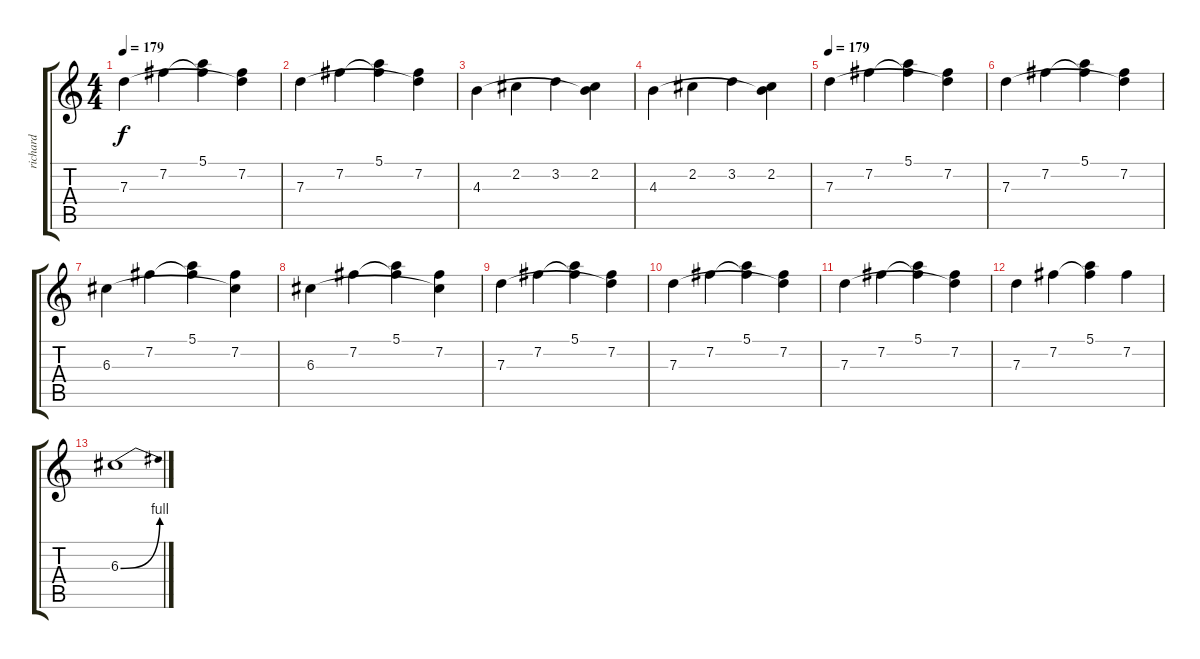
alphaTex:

\track ("richard" "richard") {instrument electricguitarclean}
\staff {score tabs}
\tuning (E4 B3 G3 D3 A2 E2) {hide}
\ts (4 4)
\tempo 179
\clef g2
\ks c
7.3.4{dy f} 7.2.4 (5.1 7.2{t}).4 (7.2 7.3{t}).4 |
7.3.4 7.2.4 (5.1 7.2{t}).4 (7.2 7.3{t}).4 |
4.3.4 2.2.4 3.2.4 (2.2 4.3{t}).4 |
4.3.4 2.2.4 3.2.4 (2.2 4.3{t}).4 |
\tempo 179
7.3.4 7.2.4 (5.1 7.2{t}).4 (7.2 7.3{t}).4 |
7.3.4 7.2.4 (5.1 7.2{t}).4 (7.2 7.3{t}).4 |
6.3.4 7.2.4 (5.1 7.2{t}).4 (7.2 6.3{t}).4 |
6.3.4 7.2.4 (5.1 7.2{t}).4 (7.2 6.3{t}).4 |
7.3.4 7.2.4 (5.1 7.2{t}).4 (7.2 7.3{t}).4 |
7.3.4 7.2.4 (5.1 7.2{t}).4 (7.2 7.3{t}).4 |
7.3.4 7.2.4 (5.1 7.2{t}).4 (7.2 7.3{t}).4 |
7.3.4 7.2.4 (5.1 7.2{t}).4 7.2.4 |
6.3{be (bend 0 0 60 4)}.1
